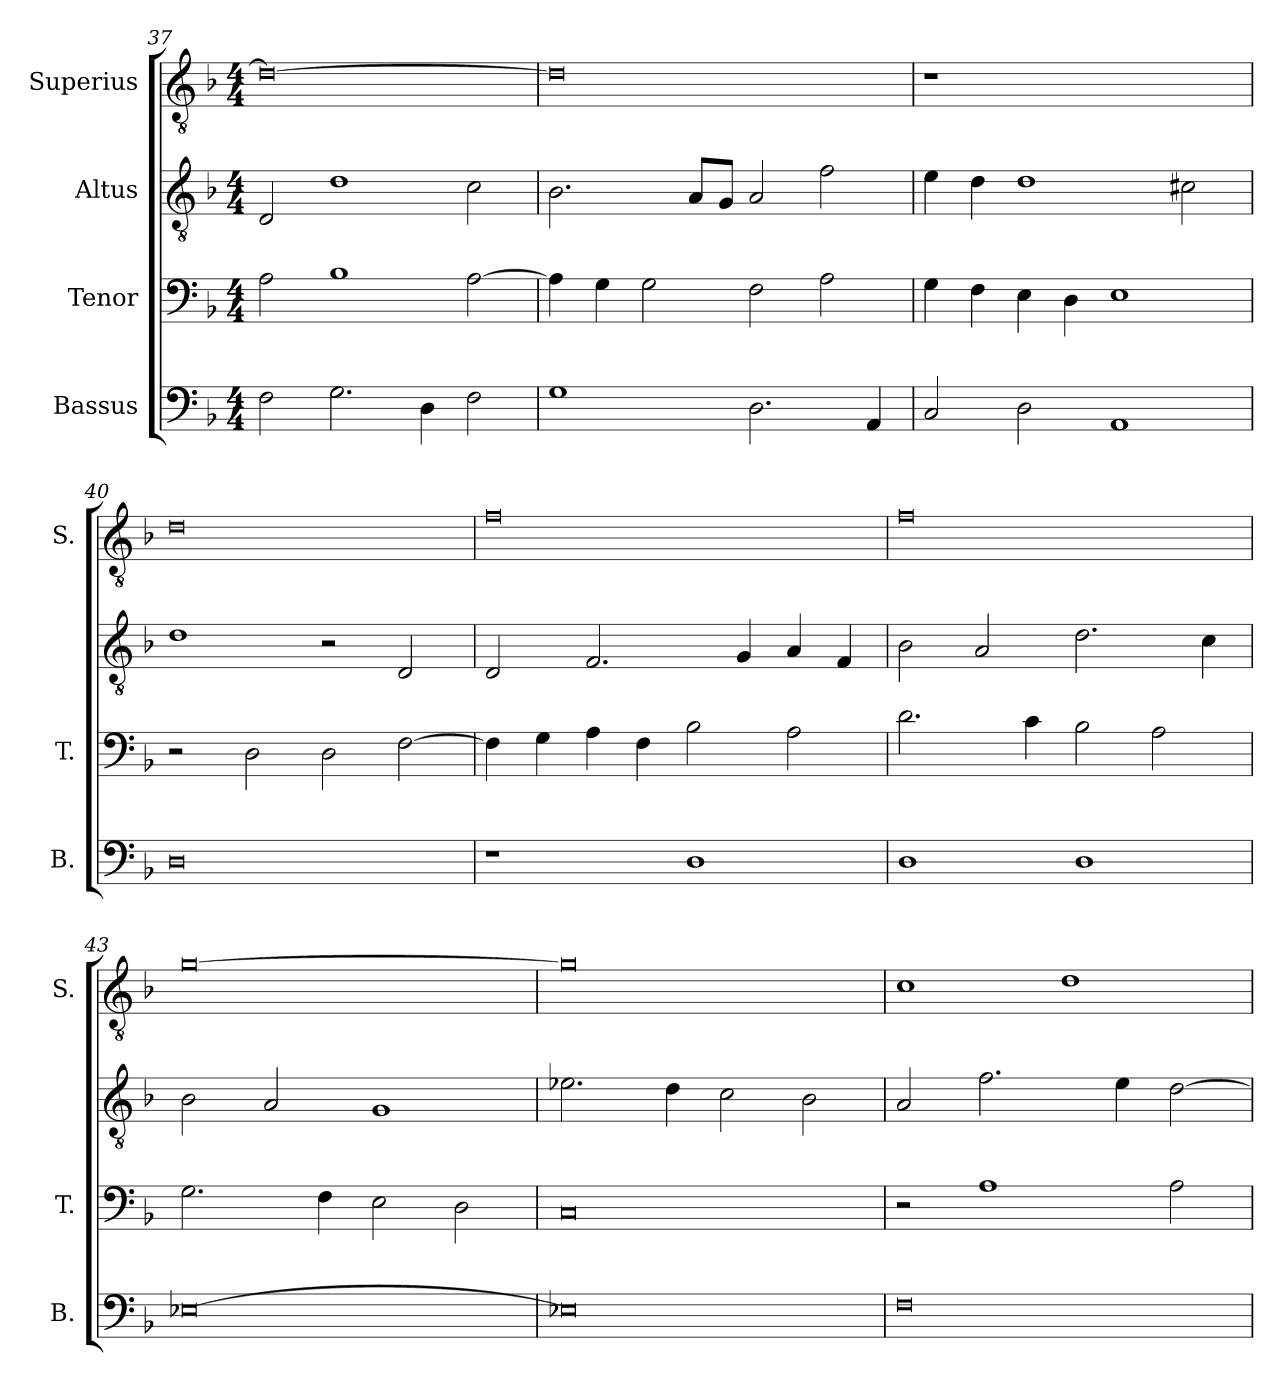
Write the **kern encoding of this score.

**kern	**kern	**kern	**kern
*part4	*part3	*part2	*part1
*staff4	*staff3	*staff2	*staff1
*I"Bassus	*I"Tenor	*I"Altus	*I"Superius
*I'B.	*I'T.	*	*I'S.
*clefF4	*clefF4	*clefGv2	*clefGv2
*	*	*ITrd7c12	*ITrd7c12
*k[b-]	*k[b-]	*k[b-]	*k[b-]
*F:	*F:	*F:	*F:
*M4/4	*M4/4	*M4/4	*M4/4
=37	=37	=37	=37
2Fi\	2Ai\	2DDi/	0Di_>
2.Gi\	1B-i	1Di	.
4Di\	.	.	.
2Fi\	[>2Ai\	2Ci\	.
=38	=38	=38	=38
1Gi	4Ai\]	2.BB-i\	0Di]
.	4Gi\	.	.
.	2Gi\	.	.
.	.	8AAi/L	.
.	.	8GGi/J	.
2.Di\	2Fi\	2AAi/	.
.	2Ai\	2Fi\	.
4AAi/	.	.	.
!!LO:LB:g=z
=39	=39	=39	=39
!	!	!	!LO:N:vis=1
2Ci/	4Gi\	4Ei\	1r
.	4Fi\	4Di\	.
2Di\	4Ei\	1Di	.
.	4Di\	.	.
1AAi	1Ei	.	1ryy
.	.	2C#Xi\	.
=40	=40	=40	=40
0Di	2r	1Di	0Di
.	2Di\	.	.
.	2Di\	2r	.
.	[>2Fi\	2DDi/	.
=41	=41	=41	=41
1r	4Fi\]	2DDi/	0Fi
.	4Gi\	.	.
.	4Ai\	2.FFi/	.
.	4Fi\	.	.
1Di	2B-i\	.	.
.	.	4GGi/	.
.	2Ai\	4AAi/	.
.	.	4FFi/	.
=42	=42	=42	=42
1Di	2.di\	2BB-i\	0Fi
.	.	2AAi/	.
.	4ci\	.	.
1Di	2B-i\	2.Di\	.
.	2Ai\	.	.
.	.	4Ci\	.
=43	=43	=43	=43
[>0E-Xi	2.Gi\	2BB-i\	[>0Gi
.	.	2AAi/	.
.	4Fi\	.	.
.	2Ei\	1GGi	.
.	2Di\	.	.
!!LO:PB:g=z
=44	=44	=44	=44
0E-Xi]	0Ci	2.E-Xi\	0Gi]
.	.	4Di\	.
.	.	2Ci\	.
.	.	2BB-i\	.
=45	=45	=45	=45
0Fi	2r	2AAi/	1Ci
.	1Ai	2.Fi\	.
.	.	.	1Di
.	.	4Ei\	.
.	2Ai\	[>2Di\	.
=	=	=	=
*-	*-	*-	*-
